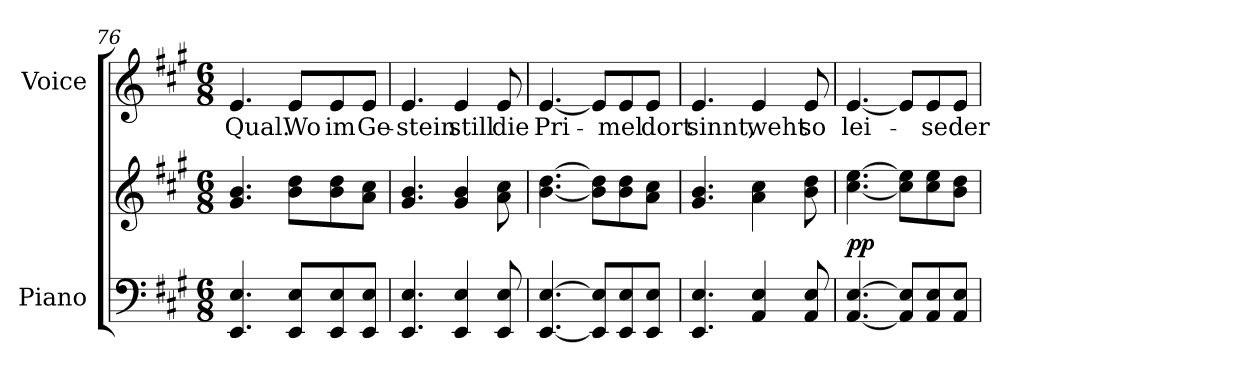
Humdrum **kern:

**kern	**kern	**dynam	**kern	**text
*part2	*part2	*part2	*part1	*part1
*staff3	*staff2	*staff2/3	*staff1	*staff1
*I"Piano	*	*	*I"Voice	*
*I'Pno.	*	*	*I'Voice	*
*clefF4	*clefG2	*	*clefG2	*
*k[f#c#g#]	*k[f#c#g#]	*	*k[f#c#g#]	*
*A:	*A:	*	*A:	*
*M6/8	*M6/8	*	*M6/8	*
=76	=76	=76	=76	=76
!	!	!	!	!LO:LY:b:color=#000000
4.EEi/ 4.Ei	4.g#i/ 4.bi	.	4.ei/	Qual.
!	!	!	!	!LO:LY:b:color=#000000
8EEi/ 8EiL	8bi\ 8ddiL	.	8ei/L	Wo
!	!	!	!	!LO:LY:b:color=#000000
8EEi/ 8Ei	8bi\ 8ddi	.	8ei/	im
!	!	!	!	!LO:LY:b:color=#000000
8EEi/ 8EiJ	8ai\ 8cc#iJ	.	8ei/J	Ge-
=77	=77	=77	=77	=77
!	!	!	!	!LO:LY:b:color=#000000
4.EEi/ 4.Ei	4.g#i/ 4.bi	.	4.ei/	-stein
!	!	!	!	!LO:LY:b:color=#000000
4EEi/ 4Ei	4g#i/ 4bi	.	4ei/	still
!	!	!	!	!LO:LY:b:color=#000000
8EEi/ 8Ei	8ai\ 8cc#i	.	8ei/	die
=78	=78	=78	=78	=78
!	!	!	!	!LO:LY:b:color=#000000
[4.EEi/ [4.Ei	[4.bi\ [4.ddi	.	[4.ei/	Pri-
8EEi/] 8Ei]L	8bi\] 8ddi]L	.	8ei/L]	.
!	!	!	!	!LO:LY:b:color=#000000
8EEi/ 8Ei	8bi\ 8ddi	.	8ei/	-mel
!	!	!	!	!LO:LY:b:color=#000000
8EEi/ 8EiJ	8ai\ 8cc#iJ	.	8ei/J	dort
=79	=79	=79	=79	=79
!	!	!	!	!LO:LY:b:color=#000000
4.EEi/ 4.Ei	4.g#i/ 4.bi	.	4.ei/	sinnt,
!	!	!	!	!LO:LY:b:color=#000000
4AAi/ 4Ei	4ai\ 4cc#i	.	4ei/	weht
!	!	!	!	!LO:LY:b:color=#000000
8AAi/ 8Ei	8bi\ 8ddi	.	8ei/	so
=80	=80	=80	=80	=80
!	!	!	!	!LO:LY:b:color=#000000
[4.AAi/ [4.Ei	[4.cc#i\ [4.eei	pp	[4.ei/	lei-
8AAi/] 8Ei]L	8cc#i\] 8eei]L	.	8ei/L]	.
!	!	!	!	!LO:LY:b:color=#000000
8AAi/ 8Ei	8cc#i\ 8eei	.	8ei/	-se
!	!	!	!	!LO:LY:b:color=#000000
8AAi/ 8EiJ	8bi\ 8ddiJ	.	8ei/J	der
=	=	=	=	=
*-	*-	*-	*-	*-
